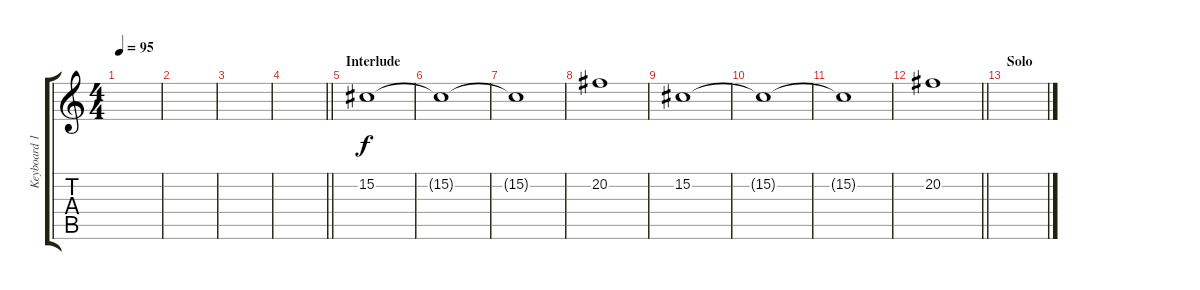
\track ("Keyboard 1" "Keyboard 1") {instrument stringensemble1}
\staff {score tabs}
\tuning (Eb4 Bb3 Gb3 Db3 Ab2 Db2) {hide}
\ts (4 4)
\tempo 95
\clef g2
\ks c
|
|
|
\barLineRight lightlight
|
\section ("" "Interlude")
15.2.1 |
15.2{t}.1 |
15.2{t}.1 |
20.2.1 |
15.2.1 |
15.2{t}.1 |
15.2{t}.1 |
\barLineRight lightlight
20.2.1 |
\section ("" "Solo")
